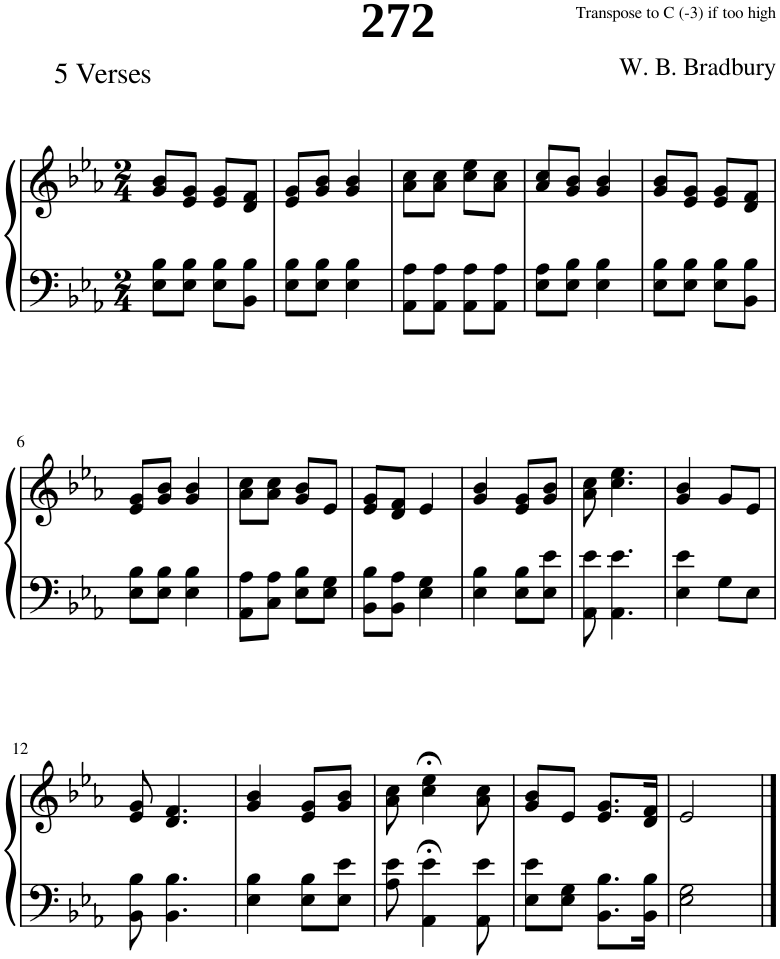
**kern	**kern
*part1	*part1
*staff2	*staff1
*I"Piano	*
*I'Pno.	*
*clefF4	*clefG2
*k[b-e-a-]	*k[b-e-a-]
*M2/4	*M2/4
=1	=1
8E-\ 8B-\L	8g/ 8b-/L
8E-\ 8B-\J	8e-/ 8g/J
8E-\ 8B-\L	8e-/ 8g/L
8BB-\ 8B-\J	8d/ 8f/J
=2	=2
8E-\ 8B-\L	8e-/ 8g/L
8E-\ 8B-\J	8g/ 8b-/J
4E-\ 4B-\	4g/ 4b-/
=3	=3
8AA-\ 8A-\L	8a-\ 8cc\L
8AA-\ 8A-\J	8a-\ 8cc\J
8AA-\ 8A-\L	8cc\ 8ee-\L
8AA-\ 8A-\J	8a-\ 8cc\J
=4	=4
8E-\ 8A-\L	8a-/ 8cc/L
8E-\ 8B-\J	8g/ 8b-/J
4E-\ 4B-\	4g/ 4b-/
=5	=5
8E-\ 8B-\L	8g/ 8b-/L
8E-\ 8B-\J	8e-/ 8g/J
8E-\ 8B-\L	8e-/ 8g/L
8BB-\ 8B-\J	8d/ 8f/J
!!LO:LB:g=z
=6	=6
8E-\ 8B-\L	8e-/ 8g/L
8E-\ 8B-\J	8g/ 8b-/J
4E-\ 4B-\	4g/ 4b-/
=7	=7
8AA-\ 8A-\L	8a-\ 8cc\L
8C\ 8A-\J	8a-\ 8cc\J
8E-\ 8B-\L	8g/ 8b-/L
8E-\ 8G\J	8e-/J
=8	=8
8BB-\ 8B-\L	8e-/ 8g/L
8BB-\ 8A-\J	8d/ 8f/J
4E-\ 4G\	4e-/
=9	=9
4E-\ 4B-\	4g/ 4b-/
8E-\ 8B-\L	8e-/ 8g/L
8E-\ 8e-\J	8g/ 8b-/J
=10	=10
8AA-\ 8e-\	8a-\ 8cc\
4.AA-\ 4.e-\	4.cc\ 4.ee-\
=11	=11
4E-\ 4e-\	4g/ 4b-/
8G\L	8g/L
8E-\J	8e-/J
!!LO:LB:g=z
=12	=12
8BB-\ 8B-\	8e-/ 8g/
4.BB-\ 4.B-\	4.d/ 4.f/
=13	=13
4E-\ 4B-\	4g/ 4b-/
8E-\ 8B-\L	8e-/ 8g/L
8E-\ 8e-\J	8g/ 8b-/J
=14	=14
8A-\ 8e-\	8a-\ 8cc\
4AA-\;< 4e-\;<	4cc\;< 4ee-\;<
8AA-\ 8e-\	8a-\ 8cc\
=15	=15
8E-\ 8e-\L	8g/ 8b-/L
8E-\ 8G\J	8e-/J
8.BB-\ 8.B-\L	8.e-/ 8.g/L
16BB-\ 16B-\Jk	16d/ 16f/Jk
=16	=16
2E-\ 2G\	2e-/
==	==
*-	*-
